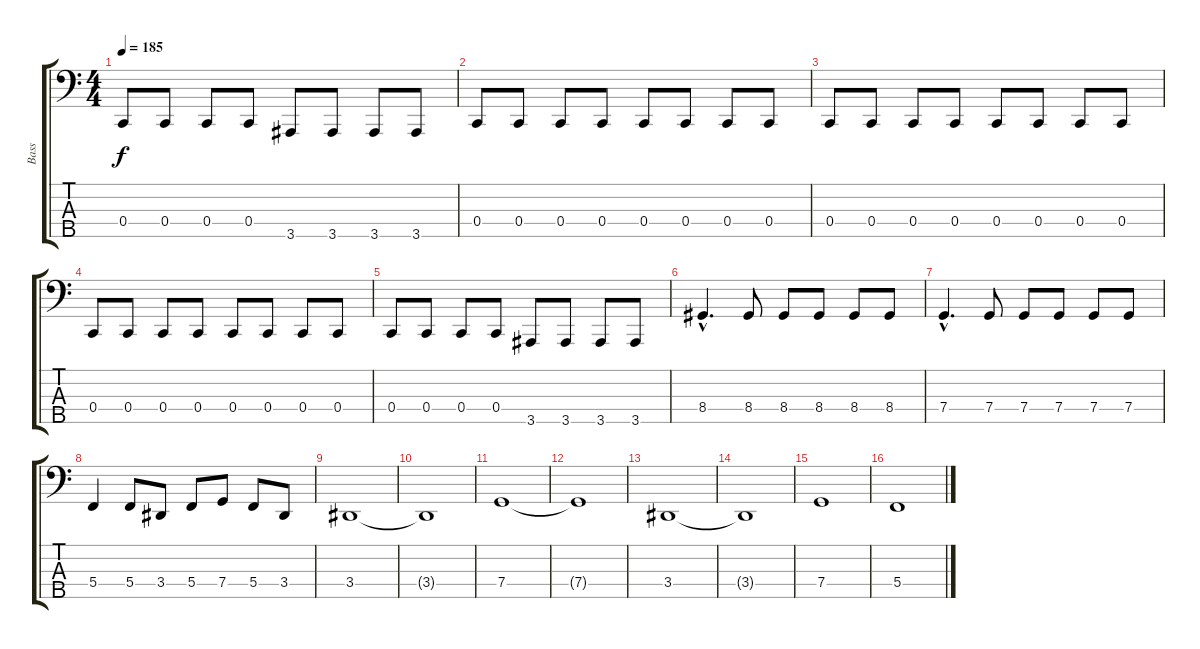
\track ("Bass" "Bass") {instrument electricbassfinger}
\staff {score tabs}
\tuning (Eb2 Bb1 F1 C1 G0) {hide}
\ts (4 4)
\tempo 185
\clef f4
\ks c
0.4.8{dy f} 0.4.8 0.4.8 0.4.8 3.5.8 3.5.8 3.5.8 3.5.8 |
0.4.8 0.4.8 0.4.8 0.4.8 0.4.8 0.4.8 0.4.8 0.4.8 |
0.4.8 0.4.8 0.4.8 0.4.8 0.4.8 0.4.8 0.4.8 0.4.8 |
0.4.8 0.4.8 0.4.8 0.4.8 0.4.8 0.4.8 0.4.8 0.4.8 |
0.4.8 0.4.8 0.4.8 0.4.8 3.5.8 3.5.8 3.5.8 3.5.8 |
8.4{hac}.4{d} 8.4.8 8.4.8 8.4.8 8.4.8 8.4.8 |
7.4{hac}.4{d} 7.4.8 7.4.8 7.4.8 7.4.8 7.4.8 |
5.4.4 5.4.8 3.4.8 5.4.8 7.4.8 5.4.8 3.4.8 |
3.4.1 |
3.4{t}.1 |
7.4.1 |
7.4{t}.1 |
3.4.1 |
3.4{t}.1 |
7.4.1 |
5.4.1
